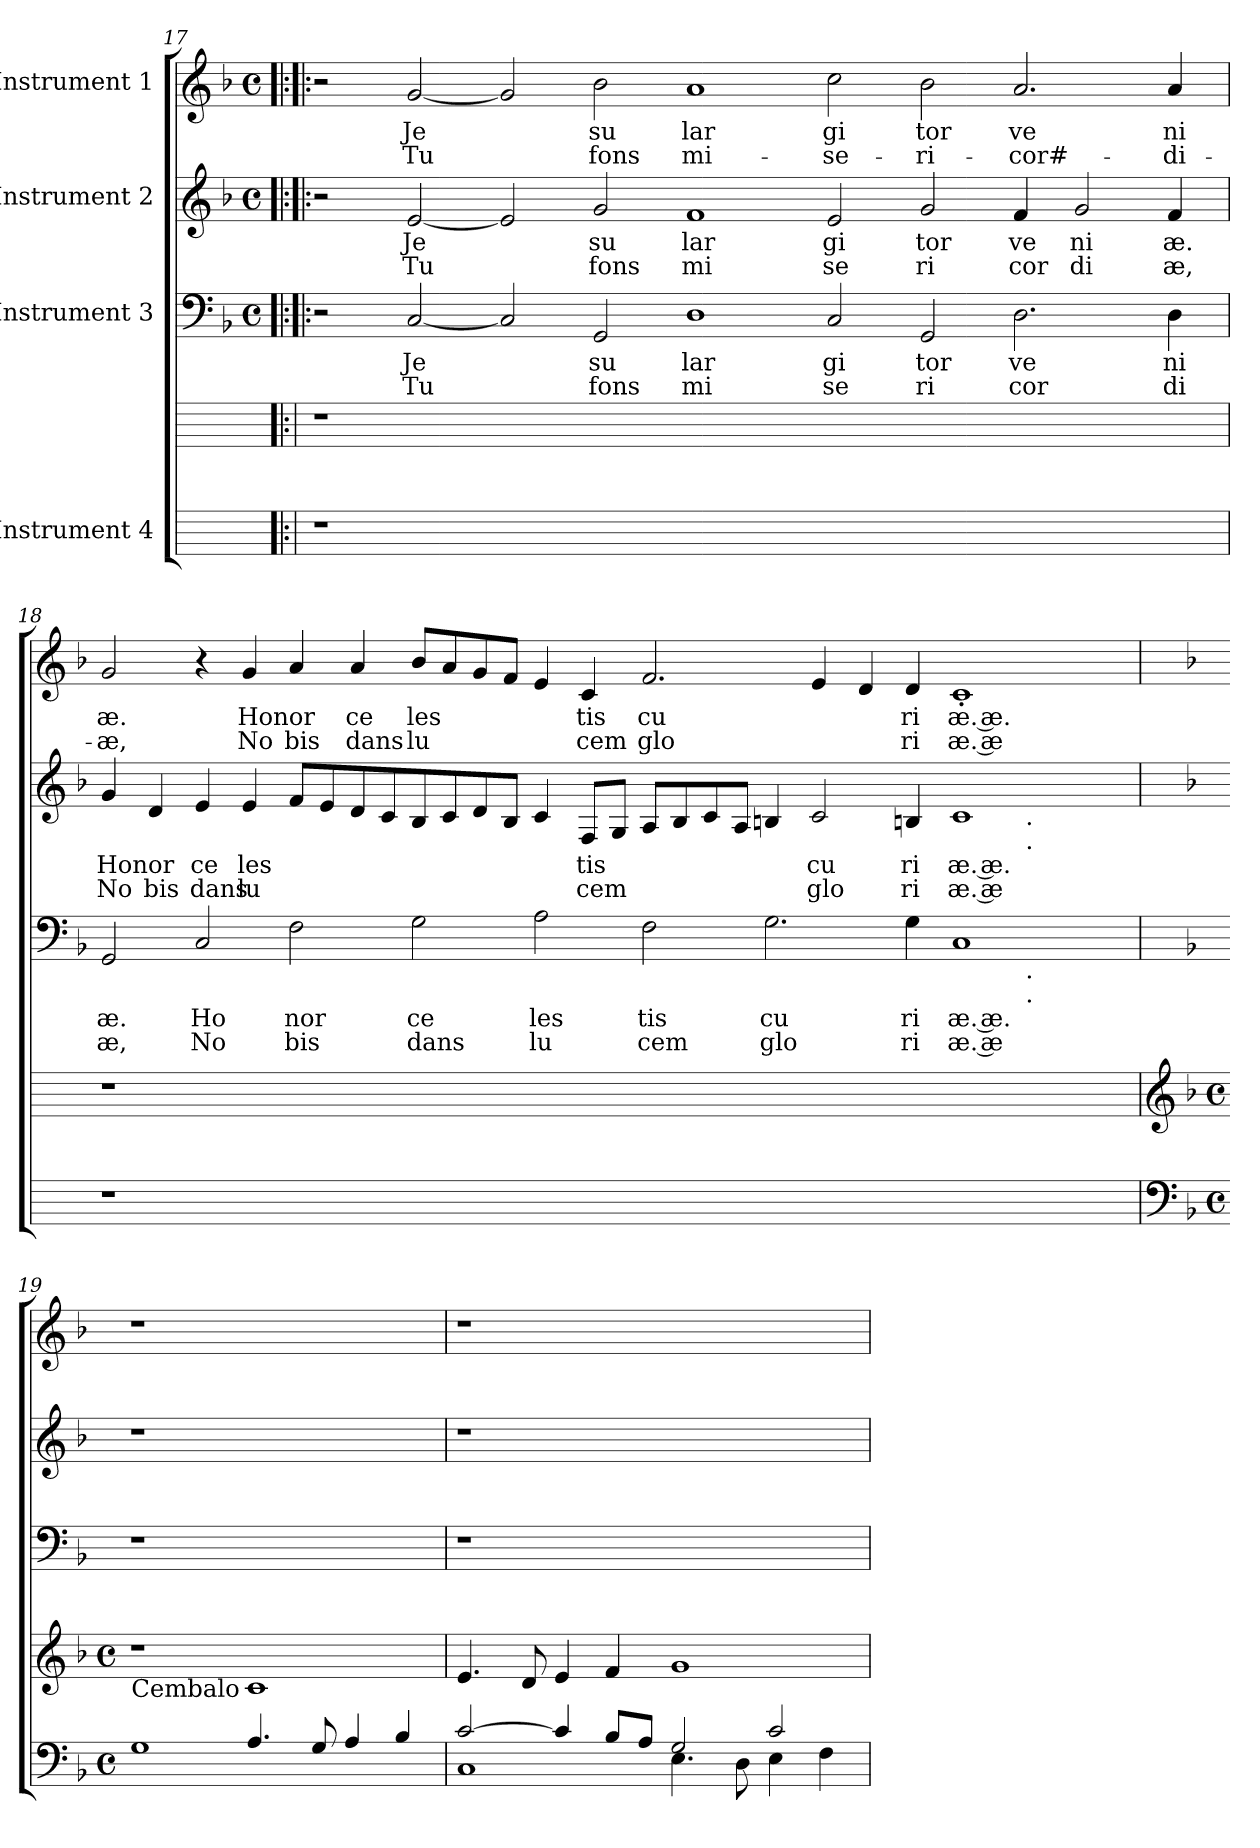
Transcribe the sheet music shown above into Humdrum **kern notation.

**kern	**kern	**kern	**text	**text	**kern	**text	**text	**kern	**text	**text
*part4	*part4	*part3	*part3	*part3	*part2	*part2	*part2	*part1	*part1	*part1
*staff5	*staff4	*staff3	*staff3	*staff3	*staff2	*staff2	*staff2	*staff1	*staff1	*staff1
*I"Instrument 4	*	*I"Instrument 3	*	*	*I"Instrument 2	*	*	*I"Instrument 1	*	*
*	*	*clefF4	*	*	*clefG2	*	*	*clefG2	*	*
*	*	*k[b-]	*	*	*k[b-]	*	*	*k[b-]	*	*
*	*	*F:	*	*	*F:	*	*	*F:	*	*
*	*	*M4/4	*	*	*M4/4	*	*	*M4/4	*	*
*	*	*met(c)	*	*	*met(c)	*	*	*met(c)	*	*
=17	=17	=17!|:	=17!|:	=17!|:	=17!|:	=17!|:	=17!|:	=17!|:	=17!|:	=17!|:
1r	1r	2r	.	.	2r	.	.	2r	.	.
!	!	!	!LO:LY:b:cj	!LO:LY:b	!	!LO:LY:b:cj	!LO:LY:b	!	!LO:LY:b:cj	!LO:LY:b
.	.	[<2C/	Je	Tu	[<2e/	Je	Tu	[<2g/	Je	Tu
00ryy	00ryy	2C/]	.	.	2e/]	.	.	2g/]	.	.
!	!	!	!LO:LY:b:cj	!LO:LY:b:cj	!	!LO:LY:b:cj	!LO:LY:b:cj	!	!LO:LY:b:cj	!LO:LY:b:cj
.	.	2GG/	su	fons	2g/	su	fons	2b-\	su	fons
!	!	!	!LO:LY:b:cj	!LO:LY:b:cj	!	!LO:LY:b:cj	!LO:LY:b:cj	!	!LO:LY:b:cj	!LO:LY:b:cj
.	.	1D	lar	mi	1f	lar	mi	1a	lar	mi-
!	!	!	!LO:LY:b:cj	!LO:LY:b:cj	!	!LO:LY:b:cj	!LO:LY:b:cj	!	!LO:LY:b:cj	!LO:LY:b:cj
.	.	2C/	gi	se	2e/	gi	se	2cc\	-gi	se-
!	!	!	!LO:LY:b:cj	!LO:LY:b:cj	!	!LO:LY:b:cj	!LO:LY:b:cj	!	!LO:LY:b:cj	!LO:LY:b:cj
.	.	2GG/	tor	ri	2g/	tor	ri	2b-\	-tor	ri-
!	!	!	!LO:LY:b:cj	!LO:LY:b:cj	!	!LO:LY:b:cj	!LO:LY:b:cj	!	!LO:LY:b:cj	!LO:LY:b:rj
.	.	2.D\	ve	cor	4f/	ve	cor	2.a/	-ve	cor#-
!	!	!	!	!	!	!LO:LY:b:cj	!LO:LY:b:cj	!	!	!
.	.	.	.	.	2g/	ni	di	.	.	.
!	!	!	!LO:LY:b:cj	!LO:LY:b:cj	!	!LO:LY:b:cj	!LO:LY:b:cj	!	!LO:LY:b:cj	!LO:LY:b:cj
.	.	4D\	ni	di	4f/	æ.	æ,	4a/	-ni	di-
!!LO:PB:g=z
=18	=18	=18	=18	=18	=18	=18	=18	=18	=18	=18
!	!	!	!LO:LY:b:cj	!LO:LY:b:cj	!	!LO:LY:b	!LO:LY:b:cj	!	!LO:LY:b:cj	!LO:LY:b:cj
*	*	*^	*	*	*^	*	*	*	*	*
1r	1r	2GG/	1ryy	æ.	æ,	4g/	1ryy	Honor	No	2g/	-æ.	æ,
!	!	!	!	!	!	!	!	!	!LO:LY:b:cj	!	!	!
.	.	.	.	.	.	4d/	.	.	bis	.	.	.
!	!	!	!	!LO:LY:b:cj	!LO:LY:b:cj	!	!	!LO:LY:b:cj	!LO:LY:b:cj	!	!	!
.	.	2C/	.	Ho	No	4e/	.	ce	dans	4r	.	.
!	!	!	!	!	!	!	!	!LO:LY:b	!LO:LY:b:cj	!	!LO:LY:b	!LO:LY:b:cj
.	.	.	.	.	.	4e/	.	les	lu	4g/	Honor	No
!	!	!	!	!LO:LY:b:cj	!LO:LY:b:cj	!	!	!	!	!	!	!LO:LY:b:cj
00ryy	00ryy	2F\	1ryy	nor	bis	8f/L	1ryy	.	.	4a/	.	bis
.	.	.	.	.	.	8e/	.	.	.	.	.	.
!	!	!	!	!	!	!	!	!	!	!	!LO:LY:b:cj	!LO:LY:b:cj
.	.	.	.	.	.	8d/	.	.	.	4a/	ce	dans
.	.	.	.	.	.	8c/	.	.	.	.	.	.
!	!	!	!	!LO:LY:b:cj	!LO:LY:b:cj	!	!	!	!	!	!LO:LY:b	!LO:LY:b:cj
.	.	2G\	.	ce	dans	8B-/	.	.	.	8b-/L	les	lu
.	.	.	.	.	.	8c/	.	.	.	8a/	.	.
.	.	.	.	.	.	8d/	.	.	.	8g/	.	.
.	.	.	.	.	.	8B-/J	.	.	.	8f/J	.	.
!	!	!	!	!LO:LY:b:cj	!LO:LY:b:cj	!	!	!	!	!	!	!
.	.	2A\	1ryy	les	lu	4c/	1ryy	.	.	4e/	.	.
!	!	!	!	!	!	!	!	!LO:LY:b	!LO:LY:b	!	!LO:LY:b:cj	!LO:LY:b:cj
.	.	.	.	.	.	8F/L	.	tis	cem	4c/	tis	cem
.	.	.	.	.	.	8G/J	.	.	.	.	.	.
!	!	!	!	!LO:LY:b:cj	!LO:LY:b:cj	!	!	!	!	!	!LO:LY:b:cj	!LO:LY:b
.	.	2F\	.	tis	cem	8A/L	.	.	.	2.f/	cu	glo
.	.	.	.	.	.	8B-/	.	.	.	.	.	.
.	.	.	.	.	.	8c/	.	.	.	.	.	.
.	.	.	.	.	.	8A/J	.	.	.	.	.	.
!	!	!	!	!LO:LY:b:cj	!LO:LY:b:cj	!	!	!	!	!	!	!
.	.	2.G\	1ryy	cu	glo	4Bn/	1ryy	.	.	.	.	.
!	!	!	!	!	!	!	!	!LO:LY:b:cj	!LO:LY:b:cj	!	!	!
.	.	.	.	.	.	2c/	.	cu	glo	4e/	.	.
.	.	.	.	.	.	.	.	.	.	4d/	.	.
!	!	!	!	!LO:LY:b:cj	!LO:LY:b:cj	!	!	!LO:LY:b:cj	!LO:LY:b:cj	!	!LO:LY:b:cj	!LO:LY:b:cj
.	.	4G\	.	ri	ri	4Bn/	.	ri	ri	4d/	ri	ri
!	!	!	!	!LO:LY:b:cj	!LO:LY:b:cj	!	!	!LO:LY:b:cj	!LO:LY:b:cj	!	!LO:LY:b:cj	!LO:LY:b:cj
.	.	1C	4ryy	æ. æ.-	-æ. æ-	1c	4ryy	æ. æ.-	-æ. æ-	1c'>	æ. æ.-	-æ. æ-
.	.	.	16.ryy	.	.	.	16.ryy	.	.	.	.	.
!	!	!	!	!	!	!	!LO:TX:b:t=.	!	!	!	!	!
!	!	!	!	!	!	!	!LO:TX:b:t=.	!	!	!	!	!
!	!	!	!LO:TX:b:t=.	!	!	!	!	!	!	!	!	!
!	!	!	!LO:TX:b:t=.	!	!	!	!	!	!	!	!	!
.	.	.	2ryy	.	.	.	2ryy	.	.	.	.	.
.	.	.	8ryy	.	.	.	8ryy	.	.	.	.	.
.	.	.	32ryy	.	.	.	32ryy	.	.	.	.	.
*	*	*v	*v	*	*	*	*	*	*	*	*	*
*	*	*	*	*	*v	*v	*	*	*	*	*
!!LO:PB:g=z
=19	=19	=19	=19	=19	=19	=19	=19	=19	=19	=19
*clefF4	*clefG2	*	*	*	*	*	*	*	*	*
*k[b-]	*k[b-]	*	*	*	*	*	*	*	*	*
*F:	*F:	*	*	*	*	*	*	*	*	*
*M4/4	*M4/4	*	*	*	*	*	*	*	*	*
*met(c)	*met(c)	*	*	*	*	*	*	*	*	*
1G	1r	1r	.	.	1r	.	.	1r	.	.
4.A/	1c	1ryy	.	.	1ryy	.	.	1ryy	.	.
8G/	.	.	.	.	.	.	.	.	.	.
4A/	.	.	.	.	.	.	.	.	.	.
4B-/	.	.	.	.	.	.	.	.	.	.
!	!LO:TX:b:t=Cembalo	!	!	!	!	!	!	!	!	!
=20	=20	=20	=20	=20	=20	=20	=20	=20	=20	=20
*^	*	*	*	*	*	*	*	*	*	*
[>2c/	1C	4.e/	1r	.	.	1r	.	.	1r	.	.
.	.	8d/	.	.	.	.	.	.	.	.	.
4c/]	.	4e/	.	.	.	.	.	.	.	.	.
8B-/L	.	4f/	.	.	.	.	.	.	.	.	.
8A/J	.	.	.	.	.	.	.	.	.	.	.
4.E\	2G/	1g	1ryy	.	.	1ryy	.	.	1ryy	.	.
8D\	.	.	.	.	.	.	.	.	.	.	.
4E\	2c/	.	.	.	.	.	.	.	.	.	.
4F\	.	.	.	.	.	.	.	.	.	.	.
*v	*v	*	*	*	*	*	*	*	*	*	*
=	=	=	=	=	=	=	=	=	=	=
*-	*-	*-	*-	*-	*-	*-	*-	*-	*-	*-
